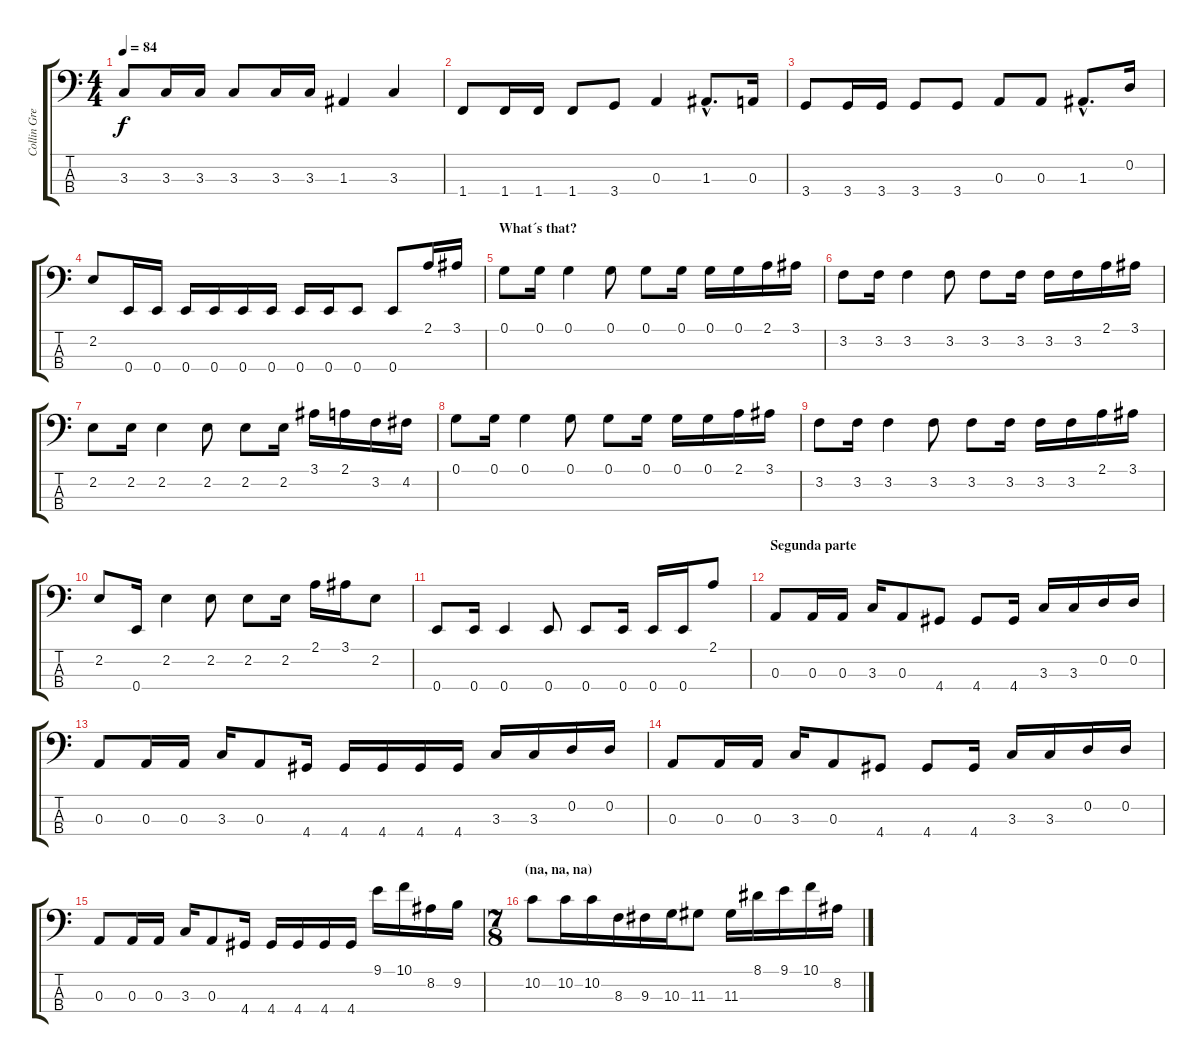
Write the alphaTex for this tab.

\track ("Collin Greenwood" "Collin Gre") {instrument electricbassfinger}
\staff {score tabs}
\tuning (G2 D2 A1 E1) {hide}
\ts (4 4)
\tempo 84
\clef f4
\ks c
3.3.8{dy f} 3.3.16 3.3.16 3.3.8 3.3.16 3.3.16 1.3.4 3.3.4 |
1.4.8 1.4.16 1.4.16 1.4.8 3.4.8 0.3.4 1.3{hac}.8{d} 0.3.16 |
3.4.8 3.4.16 3.4.16 3.4.8 3.4.8 0.3.8 0.3.8 1.3{hac}.8{d} 0.2.16 |
2.2.8 0.4.16 0.4.16 0.4.16 0.4.16 0.4.16 0.4.16 0.4.16 0.4.16 0.4.8 0.4.8 2.1.16 3.1.16 |
\section ("" "What´s that?")
0.1.8 0.1.16 0.1.4 0.1.8 0.1.8 0.1.16 0.1.16 0.1.16 2.1.16 3.1.16 |
3.2.8 3.2.16 3.2.4 3.2.8 3.2.8 3.2.16 3.2.16 3.2.16 2.1.16 3.1.16 |
2.2.8 2.2.16 2.2.4 2.2.8 2.2.8 2.2.16 3.1.16 2.1.16 3.2.16 4.2.16 |
0.1.8 0.1.16 0.1.4 0.1.8 0.1.8 0.1.16 0.1.16 0.1.16 2.1.16 3.1.16 |
3.2.8 3.2.16 3.2.4 3.2.8 3.2.8 3.2.16 3.2.16 3.2.16 2.1.16 3.1.16 |
2.2.8 0.4.16 2.2.4 2.2.8 2.2.8 2.2.16 2.1.16 3.1.16 2.2.8 |
0.4.8 0.4.16 0.4.4 0.4.8 0.4.8 0.4.16 0.4.16 0.4.16 2.1.8 |
\section ("" "Segunda parte")
0.3.8 0.3.16 0.3.16 3.3.16 0.3.8 4.4.8 4.4.8 4.4.16 3.3.16 3.3.16 0.2.16 0.2.16 |
0.3.8 0.3.16 0.3.16 3.3.16 0.3.8 4.4.16 4.4.16 4.4.16 4.4.16 4.4.16 3.3.16 3.3.16 0.2.16 0.2.16 |
0.3.8 0.3.16 0.3.16 3.3.16 0.3.8 4.4.8 4.4.8 4.4.16 3.3.16 3.3.16 0.2.16 0.2.16 |
0.3.8 0.3.16 0.3.16 3.3.16 0.3.8 4.4.16 4.4.16 4.4.16 4.4.16 4.4.16 9.1.16 10.1.16 8.2.16 9.2.16 |
\ts (7 8)
\section ("" "(na, na, na)")
10.2.8 10.2.16 10.2.16 8.3.16 9.3.16 10.3.16 11.3.8 11.3.16 8.1.16 9.1.16 10.1.16 8.2.16
